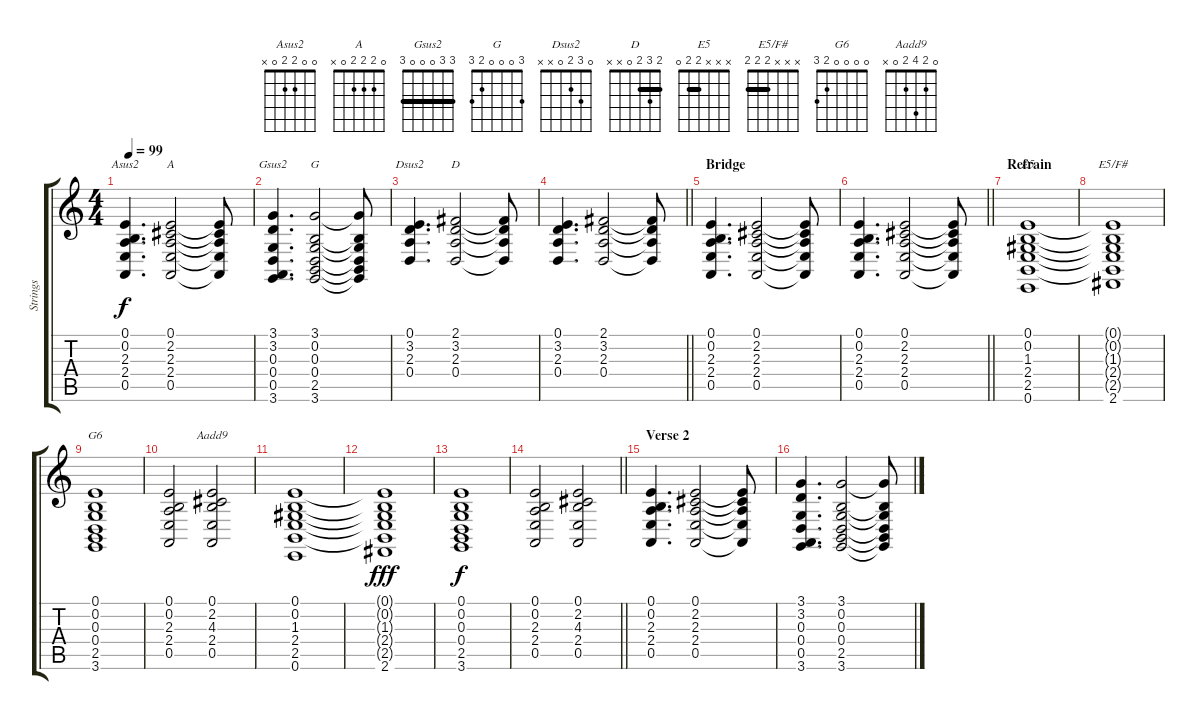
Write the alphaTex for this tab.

\track ("Strings" "Strings") {instrument synthstrings1}
\staff {score tabs}
\tuning (E4 B3 G3 D3 A2 E2) {hide}
\chord ("Asus2" 0 0 2 2 0 x)
\chord ("A" 0 2 2 2 0 x)
\chord ("Gsus2" 3 3 0 0 0 3) {barre 3}
\chord ("G" 3 0 0 0 2 3)
\chord ("Dsus2" 0 3 2 0 x x)
\chord ("D" 2 3 2 0 x x) {barre 2}
\chord ("E5" x x x 2 2 0) {barre 2}
\chord ("E5/F#" x x x 2 2 2) {barre 2}
\chord ("G6" 0 0 0 0 2 3)
\chord ("Aadd9" 0 2 4 2 0 x)
\ts (4 4)
\tempo 99
\clef g2
\ks c
(0.1 0.2 2.3 2.4 0.5).4{d ch "Asus2" dy f} (0.1 2.2 2.3 2.4 0.5).2{ch "A"} (0.1{t} 2.2{t} 2.3{t} 2.4{t} 0.5{t}).8 |
(3.1 3.2 0.3 0.4 0.5 3.6).4{d ch "Gsus2"} (3.1 0.2 0.3 0.4 2.5 3.6).2{ch "G"} (3.1{t} 0.2{t} 0.3{t} 0.4{t} 2.5{t} 3.6{t}).8 |
(0.1 3.2 2.3 0.4).4{d ch "Dsus2"} (2.1 3.2 2.3 0.4).2{ch "D"} (2.1{t} 3.2{t} 2.3{t} 0.4{t}).8 |
\barLineRight lightlight
(0.1 3.2 2.3 0.4).4{d} (2.1 3.2 2.3 0.4).2 (2.1{t} 3.2{t} 2.3{t} 0.4{t}).8 |
\section ("" "Bridge")
(0.1 0.2 2.3 2.4 0.5).4{d} (0.1 2.2 2.3 2.4 0.5).2 (0.1{t} 2.2{t} 2.3{t} 2.4{t} 0.5{t}).8 |
\barLineRight lightlight
(0.1 0.2 2.3 2.4 0.5).4{d} (0.1 2.2 2.3 2.4 0.5).2 (0.1{t} 2.2{t} 2.3{t} 2.4{t} 0.5{t}).8 |
\section ("" "Refrain")
(0.1 0.2 1.3 2.4 2.5 0.6).1{ch "E5"} |
(0.1{t} 0.2{t} 1.3{t} 2.4{t} 2.5{t} 2.6).1{ch "E5/F#"} |
(0.1 0.2 0.3 0.4 2.5 3.6).1{ch "G6"} |
(0.1 0.2 2.3 2.4 0.5).2 (0.1 2.2 4.3 2.4 0.5).2{ch "Aadd9"} |
(0.1 0.2 1.3 2.4 2.5 0.6).1 |
(0.1{t} 0.2{t} 1.3{t} 2.4{t} 2.5{t} 2.6).1{dy fff} |
(0.1 0.2 0.3 0.4 2.5 3.6).1{dy f} |
\barLineRight lightlight
(0.1 0.2 2.3 2.4 0.5).2 (0.1 2.2 4.3 2.4 0.5).2 |
\section ("" "Verse 2")
(0.1 0.2 2.3 2.4 0.5).4{d} (0.1 2.2 2.3 2.4 0.5).2 (0.1{t} 2.2{t} 2.3{t} 2.4{t} 0.5{t}).8 |
(3.1 3.2 0.3 0.4 0.5 3.6).4{d} (3.1 0.2 0.3 0.4 2.5 3.6).2 (3.1{t} 0.2{t} 0.3{t} 0.4{t} 2.5{t} 3.6{t}).8
